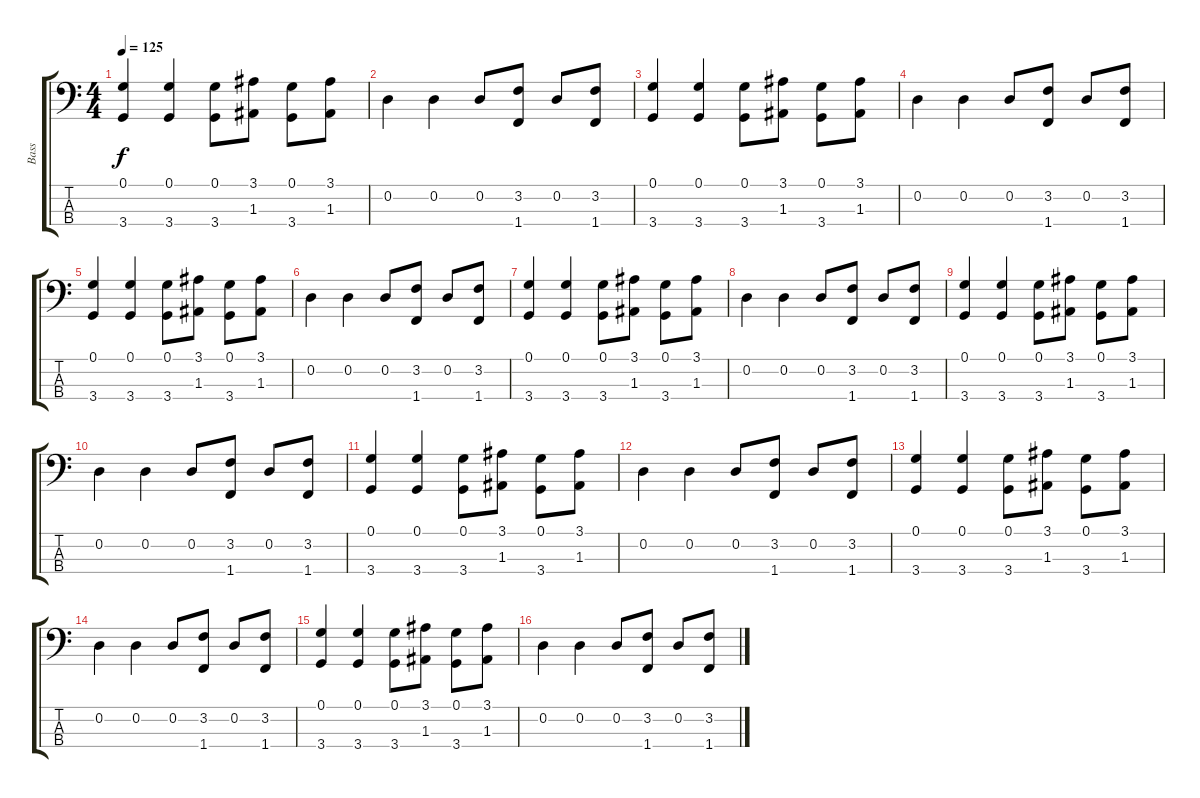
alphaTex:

\track ("Bass" "Bass") {instrument electricbassfinger}
\staff {score tabs}
\tuning (G2 D2 A1 E1) {hide}
\ts (4 4)
\tempo 125
\clef f4
\ks c
(0.1 3.4).4{dy f} (0.1 3.4).4 (0.1 3.4).8 (3.1 1.3).8 (0.1 3.4).8 (3.1 1.3).8 |
0.2.4 0.2.4 0.2.8 (3.2 1.4).8 0.2.8 (3.2 1.4).8 |
(0.1 3.4).4 (0.1 3.4).4 (0.1 3.4).8 (3.1 1.3).8 (0.1 3.4).8 (3.1 1.3).8 |
0.2.4 0.2.4 0.2.8 (3.2 1.4).8 0.2.8 (3.2 1.4).8 |
(0.1 3.4).4 (0.1 3.4).4 (0.1 3.4).8 (3.1 1.3).8 (0.1 3.4).8 (3.1 1.3).8 |
0.2.4 0.2.4 0.2.8 (3.2 1.4).8 0.2.8 (3.2 1.4).8 |
(0.1 3.4).4 (0.1 3.4).4 (0.1 3.4).8 (3.1 1.3).8 (0.1 3.4).8 (3.1 1.3).8 |
0.2.4 0.2.4 0.2.8 (3.2 1.4).8 0.2.8 (3.2 1.4).8 |
(0.1 3.4).4 (0.1 3.4).4 (0.1 3.4).8 (3.1 1.3).8 (0.1 3.4).8 (3.1 1.3).8 |
0.2.4 0.2.4 0.2.8 (3.2 1.4).8 0.2.8 (3.2 1.4).8 |
(0.1 3.4).4 (0.1 3.4).4 (0.1 3.4).8 (3.1 1.3).8 (0.1 3.4).8 (3.1 1.3).8 |
0.2.4 0.2.4 0.2.8 (3.2 1.4).8 0.2.8 (3.2 1.4).8 |
(0.1 3.4).4 (0.1 3.4).4 (0.1 3.4).8 (3.1 1.3).8 (0.1 3.4).8 (3.1 1.3).8 |
0.2.4 0.2.4 0.2.8 (3.2 1.4).8 0.2.8 (3.2 1.4).8 |
(0.1 3.4).4 (0.1 3.4).4 (0.1 3.4).8 (3.1 1.3).8 (0.1 3.4).8 (3.1 1.3).8 |
0.2.4 0.2.4 0.2.8 (3.2 1.4).8 0.2.8 (3.2 1.4).8
